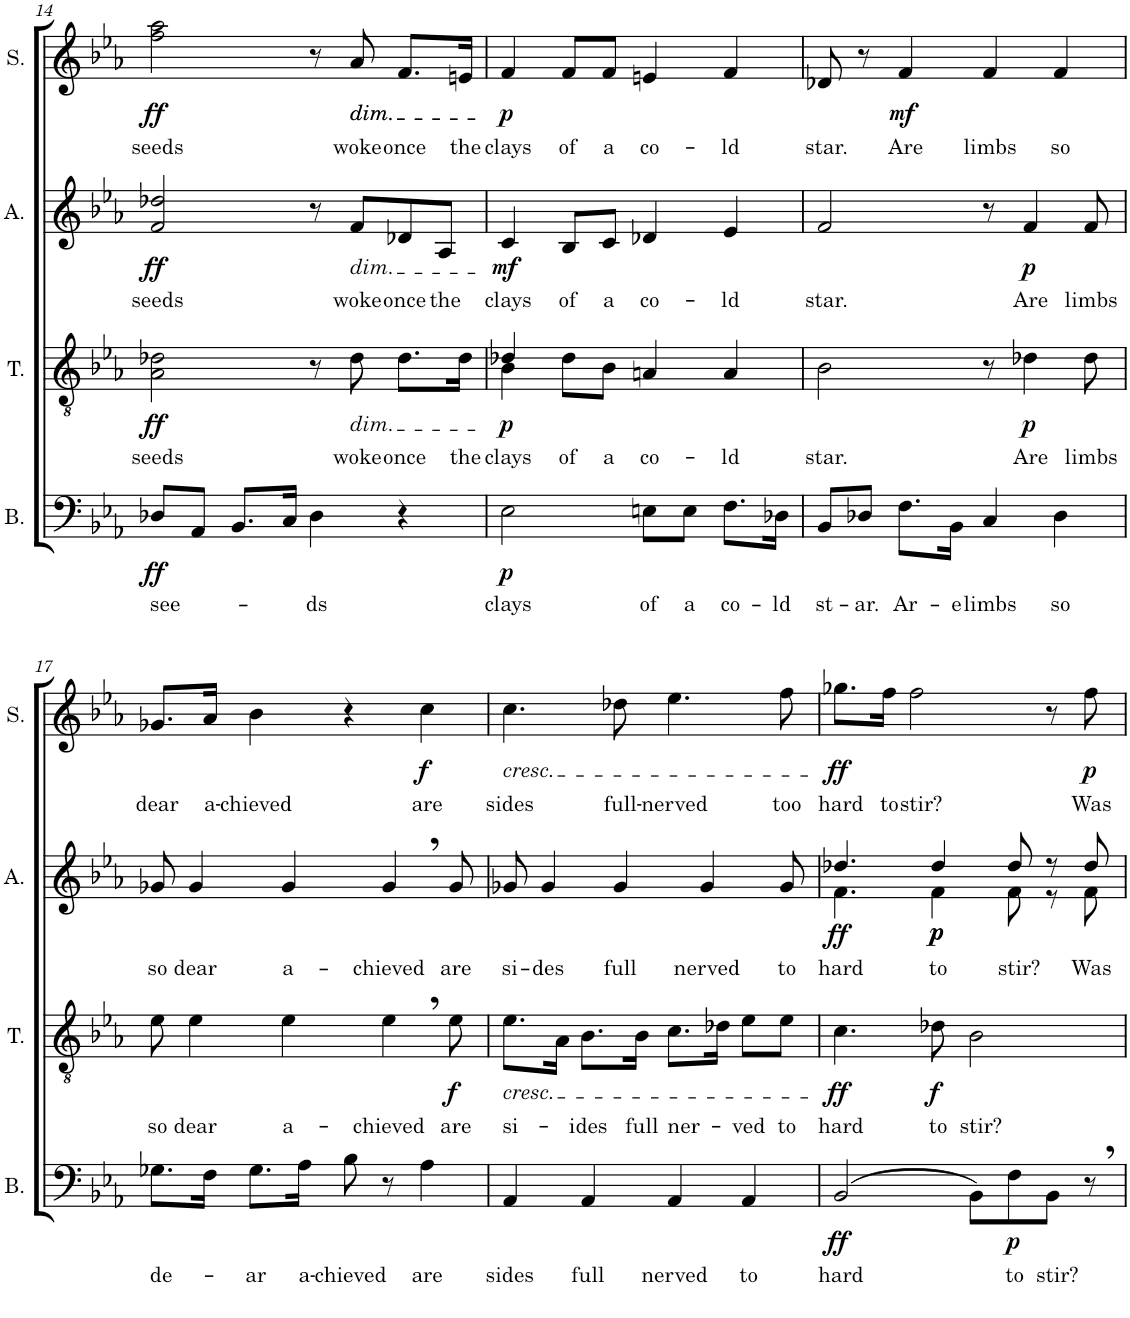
**kern	**text	**dynam	**kern	**text	**dynam	**kern	**text	**dynam	**kern	**text	**dynam
*part4	*part4	*part4	*part3	*part3	*part3	*part2	*part2	*part2	*part1	*part1	*part1
*staff4	*staff4	*staff4	*staff3	*staff3	*staff3	*staff2	*staff2	*staff2	*staff1	*staff1	*staff1
*I"Bass	*	*	*I"Tenor	*	*	*I"Alto	*	*	*I"Soprano	*	*
*I'B.	*	*	*I'T.	*	*	*I'A.	*	*	*I'S.	*	*
!!LO:PB:g=z
*clefF4	*	*	*clefGv2	*	*	*clefG2	*	*	*clefG2	*	*
*k[b-e-a-]	*	*	*k[b-e-a-]	*	*	*k[b-e-a-]	*	*	*k[b-e-a-]	*	*
*M4/4	*	*	*M4/4	*	*	*M4/4	*	*	*M4/4	*	*
=14	=14	=14	=14	=14	=14	=14	=14	=14	=14	=14	=14
!	!LO:LY:b	!LO:DY:b	!	!LO:LY:b	!LO:DY:b	!	!LO:LY:b	!LO:DY:b	!	!LO:LY:b	!LO:DY:b
8D-X/L	see-	ff	2A-\ 2d-X\	seeds	ff	2f/ 2dd-X/	seeds	ff	2ff\ 2aa-\	seeds	ff
8AA-/J	.	.	.	.	.	.	.	.	.	.	.
8.BB-/L	.	.	.	.	.	.	.	.	.	.	.
16C/Jk	.	.	.	.	.	.	.	.	.	.	.
!	!LO:LY:b	!	!	!	!	!	!	!	!	!	!
4D-\	-ds	.	8r	.	.	8r	.	.	8r	.	.
!	!	!	!	!	!	!	!	!	!LO:TX:b:i:t=dim.	!	!
!	!	!	!	!	!	!	!	!	!LO:TX:b:i:t=dim.	!	!
!	!	!	!	!	!	!LO:TX:b:i:t=dim.	!	!	!	!	!
!	!	!	!LO:TX:b:i:t=dim.	!	!	!	!	!	!	!	!
!	!	!	!	!LO:LY:b	!	!	!LO:LY:b	!	!	!LO:LY:b	!
.	.	.	8d-\	woke	.	8f/L	woke	.	8a-/	woke	.
!	!	!	!	!LO:LY:b	!	!	!LO:LY:b	!	!	!LO:LY:b	!
4r	.	.	8.d-\L	once	.	8d-X/	once	.	8.f/L	once	.
!	!	!	!	!	!	!	!LO:LY:b	!	!	!	!
.	.	.	.	.	.	8A-/J	the	.	.	.	.
!	!	!	!	!LO:LY:b	!	!	!	!	!	!LO:LY:b	!
.	.	.	16d-\Jk	the	.	.	.	.	16en/Jk	the	.
=15	=15	=15	=15	=15	=15	=15	=15	=15	=15	=15	=15
!	!LO:LY:b	!LO:DY:b	!	!LO:LY:b	!LO:DY:b	!	!LO:LY:b	!LO:DY:b	!	!LO:LY:b	!LO:DY:b
*	*	*	*^	*	*	*	*	*	*	*	*
2E-\	clays	p	4B-\	4d-X/	clays	p	4c/	clays	mf	4f/	clays	p
!	!	!	!	!	!LO:LY:b	!	!	!LO:LY:b	!	!	!LO:LY:b	!
.	.	.	8d-\L	2.ryy	of	.	8B-/L	of	.	8f/L	of	.
!	!	!	!	!	!LO:LY:b	!	!	!LO:LY:b	!	!	!LO:LY:b	!
.	.	.	8B-\J	.	a	.	8c/J	a	.	8f/J	a	.
!	!LO:LY:b	!	!	!	!LO:LY:b	!	!	!LO:LY:b	!	!	!LO:LY:b	!
8En\L	of	.	4An/	.	co-	.	4d-X/	co-	.	4en/	co-	.
!	!LO:LY:b	!	!	!	!	!	!	!	!	!	!	!
8E\J	a	.	.	.	.	.	.	.	.	.	.	.
!	!LO:LY:b	!	!	!	!LO:LY:b	!	!	!LO:LY:b	!	!	!LO:LY:b	!
8.F\L	co-	.	4A/	.	-ld	.	4e-/	-ld	.	4f/	-ld	.
!	!LO:LY:b	!	!	!	!	!	!	!	!	!	!	!
16D-X\Jk	-ld	.	.	.	.	.	.	.	.	.	.	.
*	*	*	*v	*v	*	*	*	*	*	*	*	*
=16	=16	=16	=16	=16	=16	=16	=16	=16	=16	=16	=16
!	!LO:LY:b	!	!	!LO:LY:b	!	!	!LO:LY:b	!	!	!LO:LY:b	!
8BB-/L	st-	.	2B-\	star.	.	2f/	star.	.	8d-X/	star.	.
!	!LO:LY:b	!	!	!	!	!	!	!	!	!	!
8D-X/J	-ar.	.	.	.	.	.	.	.	8r	.	.
!	!LO:LY:b	!	!	!	!	!	!	!	!	!LO:LY:b	!LO:DY:b
8.F\L	Ar-	.	.	.	.	.	.	.	4f/	Are	mf
!	!LO:LY:b	!	!	!	!	!	!	!	!	!	!
16BB-\Jk	-e	.	.	.	.	.	.	.	.	.	.
!	!LO:LY:b	!	!	!	!	!	!	!	!	!LO:LY:b	!
4C/	limbs	.	8r	.	.	8r	.	.	4f/	limbs	.
!	!	!	!	!LO:LY:b	!LO:DY:b	!	!LO:LY:b	!LO:DY:b	!	!	!
.	.	.	4d-X\	Are	p	4f/	Are	p	.	.	.
!	!LO:LY:b	!	!	!	!	!	!	!	!	!LO:LY:b	!
4D-\	so	.	.	.	.	.	.	.	4f/	so	.
!	!	!	!	!LO:LY:b	!	!	!LO:LY:b	!	!	!	!
.	.	.	8d-\	limbs	.	8f/	limbs	.	.	.	.
!!LO:LB:g=z
=17	=17	=17	=17	=17	=17	=17	=17	=17	=17	=17	=17
!	!LO:LY:b	!	!	!LO:LY:b	!	!	!LO:LY:b	!	!	!LO:LY:b	!
8.G-X\L	de-	.	8e-\	so	.	8g-X/	so	.	8.g-X/L	dear	.
!	!	!	!	!LO:LY:b	!	!	!LO:LY:b	!	!	!	!
.	.	.	4e-\	dear	.	4g-/	dear	.	.	.	.
!	!	!	!	!	!	!	!	!	!	!LO:LY:b	!
16F\Jk	.	.	.	.	.	.	.	.	16a-/Jk	a-	.
!	!LO:LY:b	!	!	!	!	!	!	!	!	!LO:LY:b	!
8.G-\L	-ar	.	.	.	.	.	.	.	4b-\	-chieved	.
!	!	!	!	!LO:LY:b	!	!	!LO:LY:b	!	!	!	!
.	.	.	4e-\	a-	.	4g-/	a-	.	.	.	.
!	!LO:LY:b	!	!	!	!	!	!	!	!	!	!
16A-\Jk	a-	.	.	.	.	.	.	.	.	.	.
!	!LO:LY:b	!	!	!	!	!	!	!	!	!	!
8B-\	-chieved	.	.	.	.	.	.	.	4r	.	.
!	!	!	!	!LO:LY:b	!	!	!LO:LY:b	!	!	!	!
8r	.	.	4e-,\	-chieved	.	4g-,/	-chieved	.	.	.	.
!	!LO:LY:b	!	!	!	!	!	!	!	!	!LO:LY:b	!LO:DY:b
4A-\	are	.	.	.	.	.	.	.	4cc\	are	f
!	!	!	!	!LO:LY:b	!LO:DY:b	!	!LO:LY:b	!	!	!	!
.	.	.	8e-\	are	f	8g-/	are	.	.	.	.
=18	=18	=18	=18	=18	=18	=18	=18	=18	=18	=18	=18
!	!	!	!	!	!	!	!	!	!LO:TX:b:i:t=cresc.	!	!
!	!	!	!LO:TX:b:i:t=cresc.	!	!	!	!	!	!	!	!
!	!LO:LY:b	!	!	!LO:LY:b	!	!	!LO:LY:b	!	!	!LO:LY:b	!
4AA-/	sides	.	8.e-\L	si-	.	8g-X/	si-	.	4.cc\	sides	.
!	!	!	!	!	!	!	!LO:LY:b	!	!	!	!
.	.	.	.	.	.	4g-/	-des	.	.	.	.
.	.	.	16A-\Jk	.	.	.	.	.	.	.	.
!	!LO:LY:b	!	!	!LO:LY:b	!	!	!	!	!	!	!
4AA-/	full	.	8.B-\L	-ides	.	.	.	.	.	.	.
!	!	!	!	!	!	!	!LO:LY:b	!	!	!LO:LY:b	!
.	.	.	.	.	.	4g-/	full	.	8dd-X\	full-	.
!	!	!	!	!LO:LY:b	!	!	!	!	!	!	!
.	.	.	16B-\Jk	full	.	.	.	.	.	.	.
!	!LO:LY:b	!	!	!LO:LY:b	!	!	!	!	!	!LO:LY:b	!
4AA-/	nerved	.	8.c\L	ner-	.	.	.	.	4.ee-\	-nerved	.
!	!	!	!	!	!	!	!LO:LY:b	!	!	!	!
.	.	.	.	.	.	4g-/	nerved	.	.	.	.
.	.	.	16d-X\Jk	.	.	.	.	.	.	.	.
!	!LO:LY:b	!	!	!LO:LY:b	!	!	!	!	!	!	!
4AA-/	to	.	8e-\L	-ved	.	.	.	.	.	.	.
!	!	!	!	!LO:LY:b	!	!	!LO:LY:b	!	!	!LO:LY:b	!
.	.	.	8e-\J	to	.	8g-/	to	.	8ff\	too	.
=19	=19	=19	=19	=19	=19	=19	=19	=19	=19	=19	=19
!	!LO:LY:b	!LO:DY:b	!	!LO:LY:b	!LO:DY:b	!	!LO:LY:b	!LO:DY:b	!	!LO:LY:b	!LO:DY:b
*	*	*	*	*	*	*^	*	*	*	*	*
(2BB-/	hard	ff	4.c\	hard	ff	4.dd-X/	4.f\	hard	ff	8.gg-X\L	hard	ff
!	!	!	!	!	!	!	!	!	!	!	!LO:LY:b	!
.	.	.	.	.	.	.	.	.	.	16ff\Jk	to	.
!	!	!	!	!	!	!	!	!	!	!	!LO:LY:b	!
.	.	.	.	.	.	.	.	.	.	2ff\	stir?	.
!	!	!	!	!LO:LY:b	!LO:DY:b	!	!	!LO:LY:b	!LO:DY:b	!	!	!
!	!	!	!	!	!	!	!	!	!LO:DY:n=1:b	!	!	!
.	.	.	8d-X\	to	f	4dd-/	4f\	to	p p	.	.	.
!	!	!	!	!LO:LY:b	!	!	!	!	!	!	!	!
8BB-\L)	.	.	2B-\	stir?	.	.	.	.	.	.	.	.
!	!LO:LY:b	!LO:DY:b	!	!	!	!	!	!LO:LY:b	!	!	!	!
8F\	to	p	.	.	.	8dd-/	8f\	stir?	.	.	.	.
!	!LO:LY:b	!	!	!	!	!	!	!	!	!	!	!
8BB-\J	stir?	.	.	.	.	8r	8r	.	.	8r	.	.
!	!	!	!	!	!	!	!	!LO:LY:b	!	!	!LO:LY:b	!LO:DY:b
8r	.	.	.	.	.	8dd-/	8f\	Was	.	8ff\	Was	p
*	*	*	*	*	*	*v	*v	*	*	*	*	*
=	=	=	=	=	=	=	=	=	=	=	=
*-	*-	*-	*-	*-	*-	*-	*-	*-	*-	*-	*-
